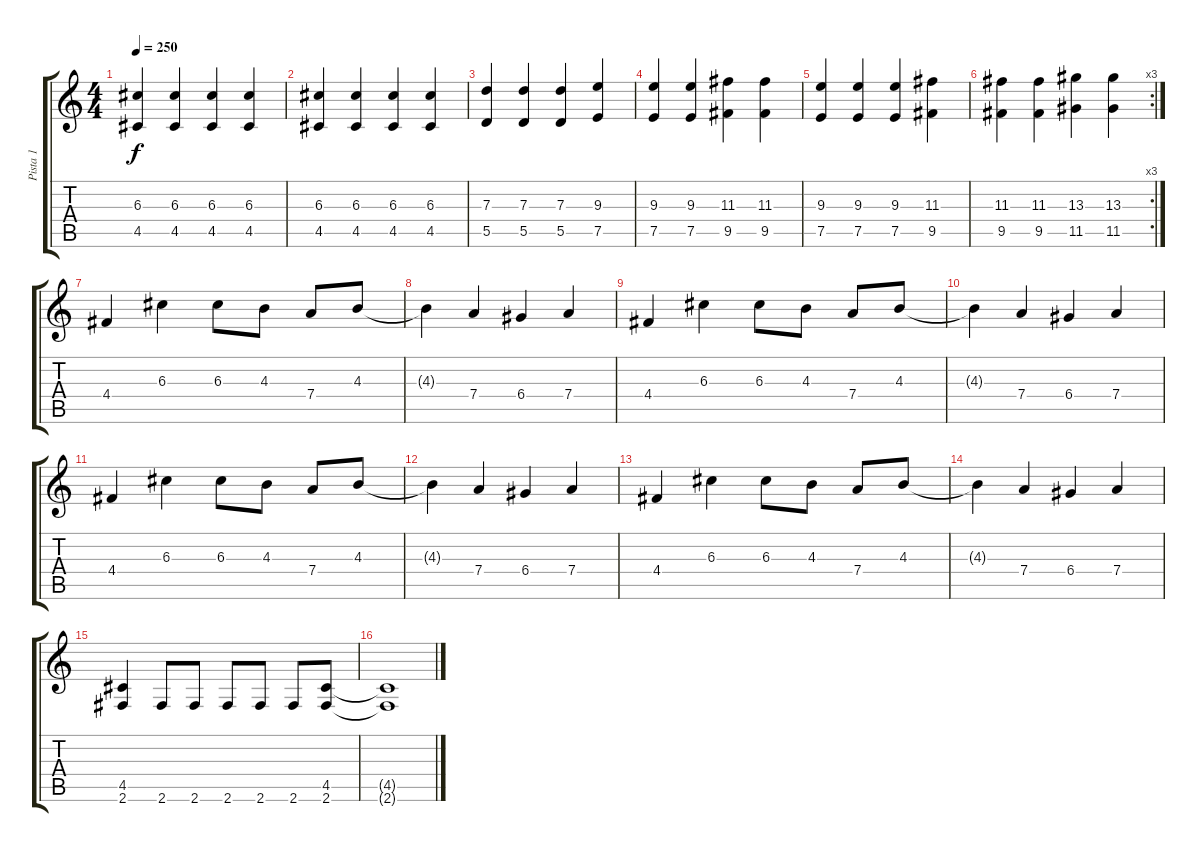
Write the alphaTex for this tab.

\track ("Pista 1" "Pista 1") {instrument distortionguitar}
\staff {score tabs}
\tuning (E4 B3 G3 D3 A2 E2) {hide}
\ts (4 4)
\tempo 250
\clef g2
\ks c
(6.3 4.5).4{dy f} (6.3 4.5).4 (6.3 4.5).4 (6.3 4.5).4 |
(6.3 4.5).4 (6.3 4.5).4 (6.3 4.5).4 (6.3 4.5).4 |
(7.3 5.5).4 (7.3 5.5).4 (7.3 5.5).4 (9.3 7.5).4 |
(9.3 7.5).4 (9.3 7.5).4 (11.3 9.5).4 (11.3 9.5).4 |
(9.3 7.5).4 (9.3 7.5).4 (9.3 7.5).4 (11.3 9.5).4 |
\rc 3
(11.3 9.5).4 (11.3 9.5).4 (13.3 11.5).4 (13.3 11.5).4 |
4.4.4 6.3.4 6.3.8 4.3.8 7.4.8 4.3.8 |
4.3{t}.4 7.4.4 6.4.4 7.4.4 |
4.4.4 6.3.4 6.3.8 4.3.8 7.4.8 4.3.8 |
4.3{t}.4 7.4.4 6.4.4 7.4.4 |
4.4.4 6.3.4 6.3.8 4.3.8 7.4.8 4.3.8 |
4.3{t}.4 7.4.4 6.4.4 7.4.4 |
4.4.4 6.3.4 6.3.8 4.3.8 7.4.8 4.3.8 |
4.3{t}.4 7.4.4 6.4.4 7.4.4 |
(4.5 2.6).4 2.6.8 2.6.8 2.6.8 2.6.8 2.6.8 (4.5 2.6).8 |
(4.5{t} 2.6{t}).1
